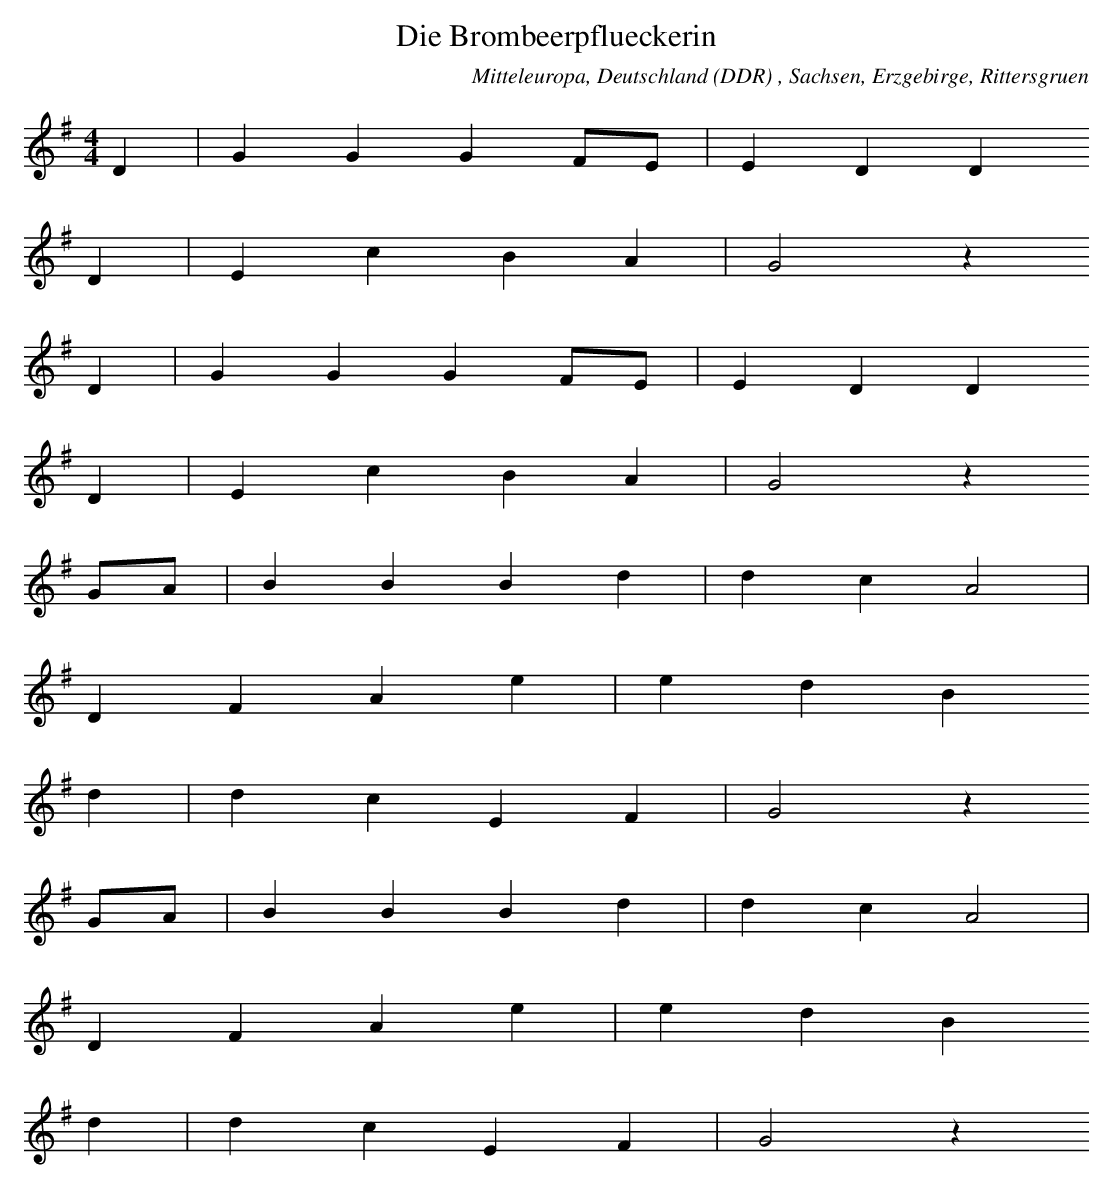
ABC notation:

X:1
T: Die Brombeerpflueckerin
O: Mitteleuropa, Deutschland (DDR) , Sachsen, Erzgebirge, Rittersgruen
M: 4/4
L: 1/8
K: G
D2 | G2G2G2FE | E2D2D2
D2 | E2c2B2A2 | G4z2
D2 | G2G2G2FE | E2D2D2
D2 | E2c2B2A2 | G4z2
GA | B2B2B2d2 | d2c2A4 |
D2F2A2e2 | e2d2B2
d2 | d2c2E2F2 | G4z2
GA | B2B2B2d2 | d2c2A4 |
D2F2A2e2 | e2d2B2
d2 | d2c2E2F2 | G4z2
